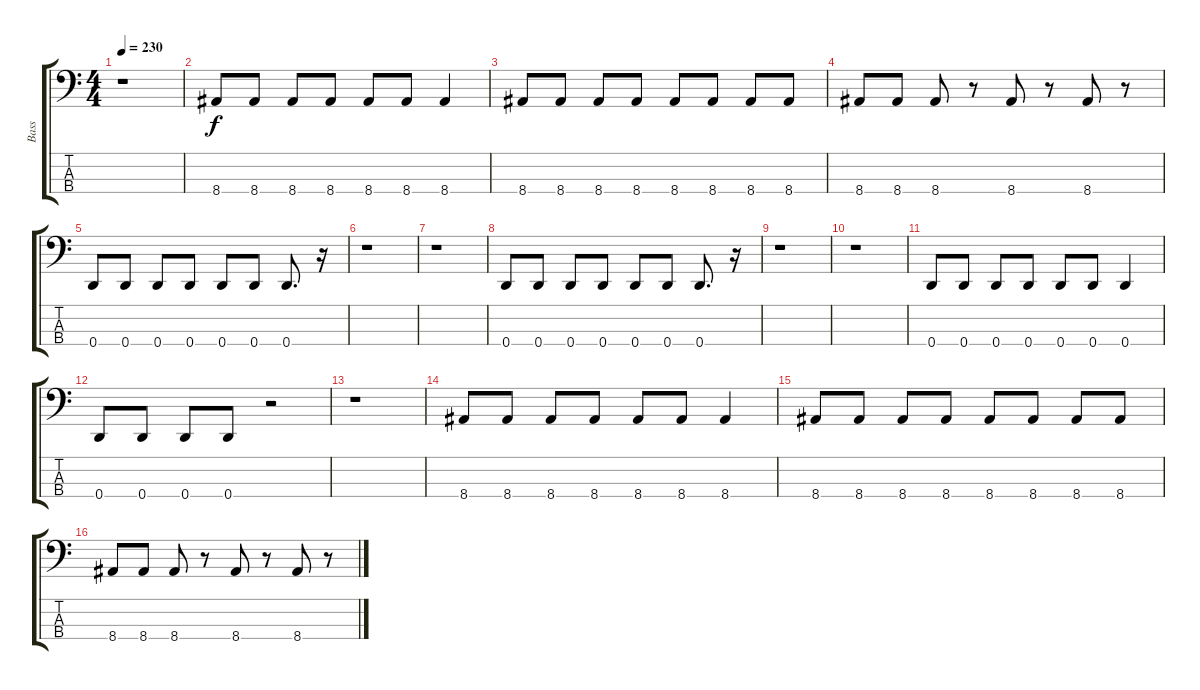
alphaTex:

\track ("Bass" "Bass") {instrument electricbasspick}
\staff {score tabs}
\tuning (G2 D2 A1 D1) {hide}
\ts (4 4)
\tempo 230
\clef f4
\ks c
r.1{dy f} |
8.4.8 8.4.8 8.4.8 8.4.8 8.4.8 8.4.8 8.4.4 |
8.4.8 8.4.8 8.4.8 8.4.8 8.4.8 8.4.8 8.4.8 8.4.8 |
8.4.8 8.4.8 8.4.8 r.8 8.4.8 r.8 8.4.8 r.8 |
0.4.8 0.4.8 0.4.8 0.4.8 0.4.8 0.4.8 0.4.8{d} r.16 |
r.1 |
r.1 |
0.4.8 0.4.8 0.4.8 0.4.8 0.4.8 0.4.8 0.4.8{d} r.16 |
r.1 |
r.1 |
0.4.8 0.4.8 0.4.8 0.4.8 0.4.8 0.4.8 0.4.4 |
0.4.8 0.4.8 0.4.8 0.4.8 r.2 |
r.1 |
8.4.8 8.4.8 8.4.8 8.4.8 8.4.8 8.4.8 8.4.4 |
8.4.8 8.4.8 8.4.8 8.4.8 8.4.8 8.4.8 8.4.8 8.4.8 |
8.4.8 8.4.8 8.4.8 r.8 8.4.8 r.8 8.4.8 r.8
